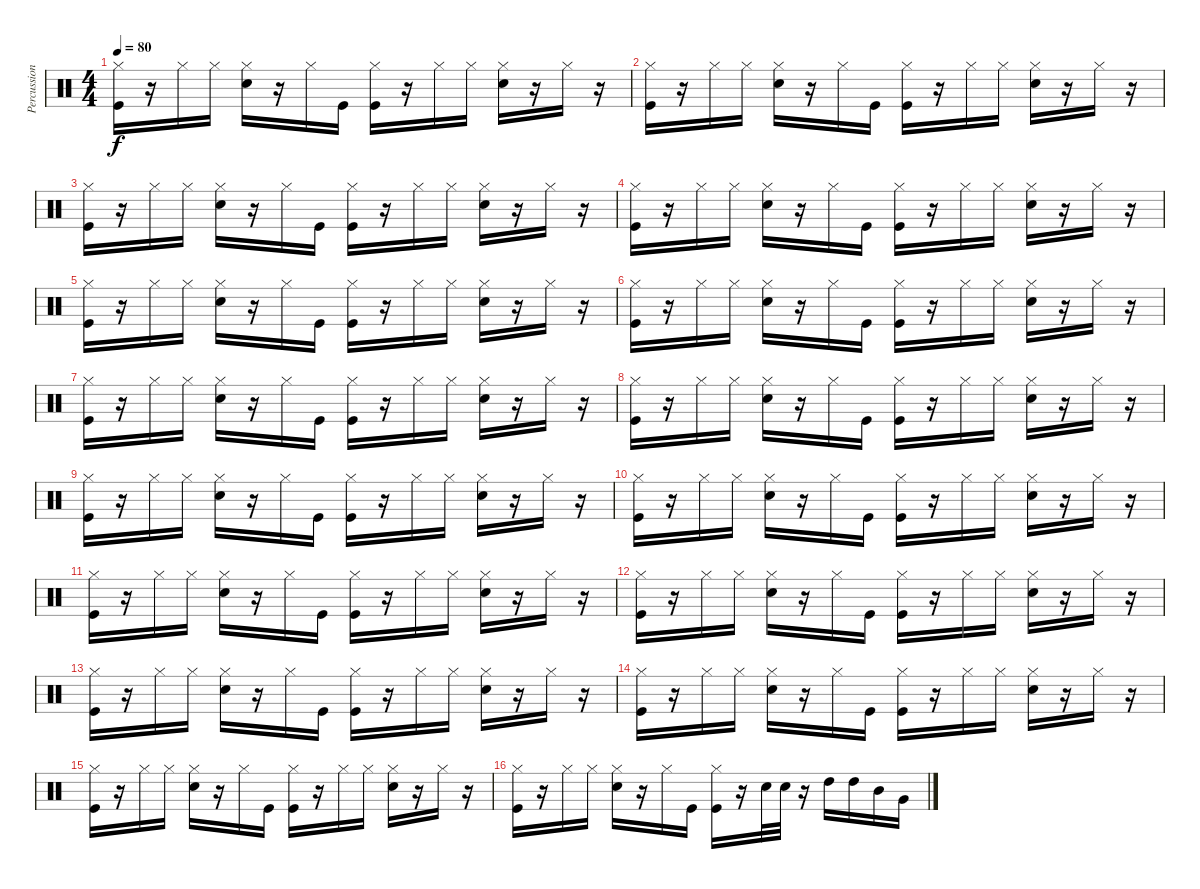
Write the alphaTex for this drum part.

\track ("Percussion" "Percussion") {instrument percussion}
\staff {score}
\articulation defaults
\ts (4 4)
\tempo 80
\clef neutral
\ks c
("Kick (hit)" "Hi-Hat (closed)").16{dy f} r.16 "Hi-Hat (closed)".16 "Hi-Hat (closed)".16 ("Snare (hit) 2" "Hi-Hat (closed)").16 r.16 "Hi-Hat (closed)".16 "Kick (hit)".16 ("Kick (hit)" "Hi-Hat (closed)").16 r.16 "Hi-Hat (closed)".16 "Hi-Hat (closed)".16 ("Snare (hit) 2" "Hi-Hat (closed)").16 r.16 "Hi-Hat (closed)".16 r.16 |
("Kick (hit)" "Hi-Hat (closed)").16 r.16 "Hi-Hat (closed)".16 "Hi-Hat (closed)".16 ("Snare (hit) 2" "Hi-Hat (closed)").16 r.16 "Hi-Hat (closed)".16 "Kick (hit)".16 ("Kick (hit)" "Hi-Hat (closed)").16 r.16 "Hi-Hat (closed)".16 "Hi-Hat (closed)".16 ("Snare (hit) 2" "Hi-Hat (closed)").16 r.16 "Hi-Hat (closed)".16 r.16 |
("Kick (hit)" "Hi-Hat (closed)").16 r.16 "Hi-Hat (closed)".16 "Hi-Hat (closed)".16 ("Snare (hit) 2" "Hi-Hat (closed)").16 r.16 "Hi-Hat (closed)".16 "Kick (hit)".16 ("Kick (hit)" "Hi-Hat (closed)").16 r.16 "Hi-Hat (closed)".16 "Hi-Hat (closed)".16 ("Snare (hit) 2" "Hi-Hat (closed)").16 r.16 "Hi-Hat (closed)".16 r.16 |
("Kick (hit)" "Hi-Hat (closed)").16 r.16 "Hi-Hat (closed)".16 "Hi-Hat (closed)".16 ("Snare (hit) 2" "Hi-Hat (closed)").16 r.16 "Hi-Hat (closed)".16 "Kick (hit)".16 ("Kick (hit)" "Hi-Hat (closed)").16 r.16 "Hi-Hat (closed)".16 "Hi-Hat (closed)".16 ("Snare (hit) 2" "Hi-Hat (closed)").16 r.16 "Hi-Hat (closed)".16 r.16 |
("Kick (hit)" "Hi-Hat (closed)").16 r.16 "Hi-Hat (closed)".16 "Hi-Hat (closed)".16 ("Snare (hit) 2" "Hi-Hat (closed)").16 r.16 "Hi-Hat (closed)".16 "Kick (hit)".16 ("Kick (hit)" "Hi-Hat (closed)").16 r.16 "Hi-Hat (closed)".16 "Hi-Hat (closed)".16 ("Snare (hit) 2" "Hi-Hat (closed)").16 r.16 "Hi-Hat (closed)".16 r.16 |
("Kick (hit)" "Hi-Hat (closed)").16 r.16 "Hi-Hat (closed)".16 "Hi-Hat (closed)".16 ("Snare (hit) 2" "Hi-Hat (closed)").16 r.16 "Hi-Hat (closed)".16 "Kick (hit)".16 ("Kick (hit)" "Hi-Hat (closed)").16 r.16 "Hi-Hat (closed)".16 "Hi-Hat (closed)".16 ("Snare (hit) 2" "Hi-Hat (closed)").16 r.16 "Hi-Hat (closed)".16 r.16 |
("Kick (hit)" "Hi-Hat (closed)").16 r.16 "Hi-Hat (closed)".16 "Hi-Hat (closed)".16 ("Snare (hit) 2" "Hi-Hat (closed)").16 r.16 "Hi-Hat (closed)".16 "Kick (hit)".16 ("Kick (hit)" "Hi-Hat (closed)").16 r.16 "Hi-Hat (closed)".16 "Hi-Hat (closed)".16 ("Snare (hit) 2" "Hi-Hat (closed)").16 r.16 "Hi-Hat (closed)".16 r.16 |
("Kick (hit)" "Hi-Hat (closed)").16 r.16 "Hi-Hat (closed)".16 "Hi-Hat (closed)".16 ("Snare (hit) 2" "Hi-Hat (closed)").16 r.16 "Hi-Hat (closed)".16 "Kick (hit)".16 ("Kick (hit)" "Hi-Hat (closed)").16 r.16 "Hi-Hat (closed)".16 "Hi-Hat (closed)".16 ("Snare (hit) 2" "Hi-Hat (closed)").16 r.16 "Hi-Hat (closed)".16 r.16 |
("Kick (hit)" "Hi-Hat (closed)").16 r.16 "Hi-Hat (closed)".16 "Hi-Hat (closed)".16 ("Snare (hit) 2" "Hi-Hat (closed)").16 r.16 "Hi-Hat (closed)".16 "Kick (hit)".16 ("Kick (hit)" "Hi-Hat (closed)").16 r.16 "Hi-Hat (closed)".16 "Hi-Hat (closed)".16 ("Snare (hit) 2" "Hi-Hat (closed)").16 r.16 "Hi-Hat (closed)".16 r.16 |
("Kick (hit)" "Hi-Hat (closed)").16 r.16 "Hi-Hat (closed)".16 "Hi-Hat (closed)".16 ("Snare (hit) 2" "Hi-Hat (closed)").16 r.16 "Hi-Hat (closed)".16 "Kick (hit)".16 ("Kick (hit)" "Hi-Hat (closed)").16 r.16 "Hi-Hat (closed)".16 "Hi-Hat (closed)".16 ("Snare (hit) 2" "Hi-Hat (closed)").16 r.16 "Hi-Hat (closed)".16 r.16 |
("Kick (hit)" "Hi-Hat (closed)").16 r.16 "Hi-Hat (closed)".16 "Hi-Hat (closed)".16 ("Snare (hit) 2" "Hi-Hat (closed)").16 r.16 "Hi-Hat (closed)".16 "Kick (hit)".16 ("Kick (hit)" "Hi-Hat (closed)").16 r.16 "Hi-Hat (closed)".16 "Hi-Hat (closed)".16 ("Snare (hit) 2" "Hi-Hat (closed)").16 r.16 "Hi-Hat (closed)".16 r.16 |
("Kick (hit)" "Hi-Hat (closed)").16 r.16 "Hi-Hat (closed)".16 "Hi-Hat (closed)".16 ("Snare (hit) 2" "Hi-Hat (closed)").16 r.16 "Hi-Hat (closed)".16 "Kick (hit)".16 ("Kick (hit)" "Hi-Hat (closed)").16 r.16 "Hi-Hat (closed)".16 "Hi-Hat (closed)".16 ("Snare (hit) 2" "Hi-Hat (closed)").16 r.16 "Hi-Hat (closed)".16 r.16 |
("Kick (hit)" "Hi-Hat (closed)").16 r.16 "Hi-Hat (closed)".16 "Hi-Hat (closed)".16 ("Snare (hit) 2" "Hi-Hat (closed)").16 r.16 "Hi-Hat (closed)".16 "Kick (hit)".16 ("Kick (hit)" "Hi-Hat (closed)").16 r.16 "Hi-Hat (closed)".16 "Hi-Hat (closed)".16 ("Snare (hit) 2" "Hi-Hat (closed)").16 r.16 "Hi-Hat (closed)".16 r.16 |
("Kick (hit)" "Hi-Hat (closed)").16 r.16 "Hi-Hat (closed)".16 "Hi-Hat (closed)".16 ("Snare (hit) 2" "Hi-Hat (closed)").16 r.16 "Hi-Hat (closed)".16 "Kick (hit)".16 ("Kick (hit)" "Hi-Hat (closed)").16 r.16 "Hi-Hat (closed)".16 "Hi-Hat (closed)".16 ("Snare (hit) 2" "Hi-Hat (closed)").16 r.16 "Hi-Hat (closed)".16 r.16 |
("Kick (hit)" "Hi-Hat (closed)").16 r.16 "Hi-Hat (closed)".16 "Hi-Hat (closed)".16 ("Snare (hit) 2" "Hi-Hat (closed)").16 r.16 "Hi-Hat (closed)".16 "Kick (hit)".16 ("Kick (hit)" "Hi-Hat (closed)").16 r.16 "Hi-Hat (closed)".16 "Hi-Hat (closed)".16 ("Snare (hit) 2" "Hi-Hat (closed)").16 r.16 "Hi-Hat (closed)".16 r.16 |
("Kick (hit)" "Hi-Hat (closed)").16 r.16 "Hi-Hat (closed)".16 "Hi-Hat (closed)".16 ("Snare (hit) 2" "Hi-Hat (closed)").16 r.16 "Hi-Hat (closed)".16 "Kick (hit)".16 ("Kick (hit)" "Hi-Hat (closed)").16 r.16 "Snare (hit) 2".32 "Snare (hit) 2".32 r.16 "High Tom (hit)".16 "High Tom (hit)".16 "Mid Tom (hit)".16 "Very Low Tom (hit)".16
